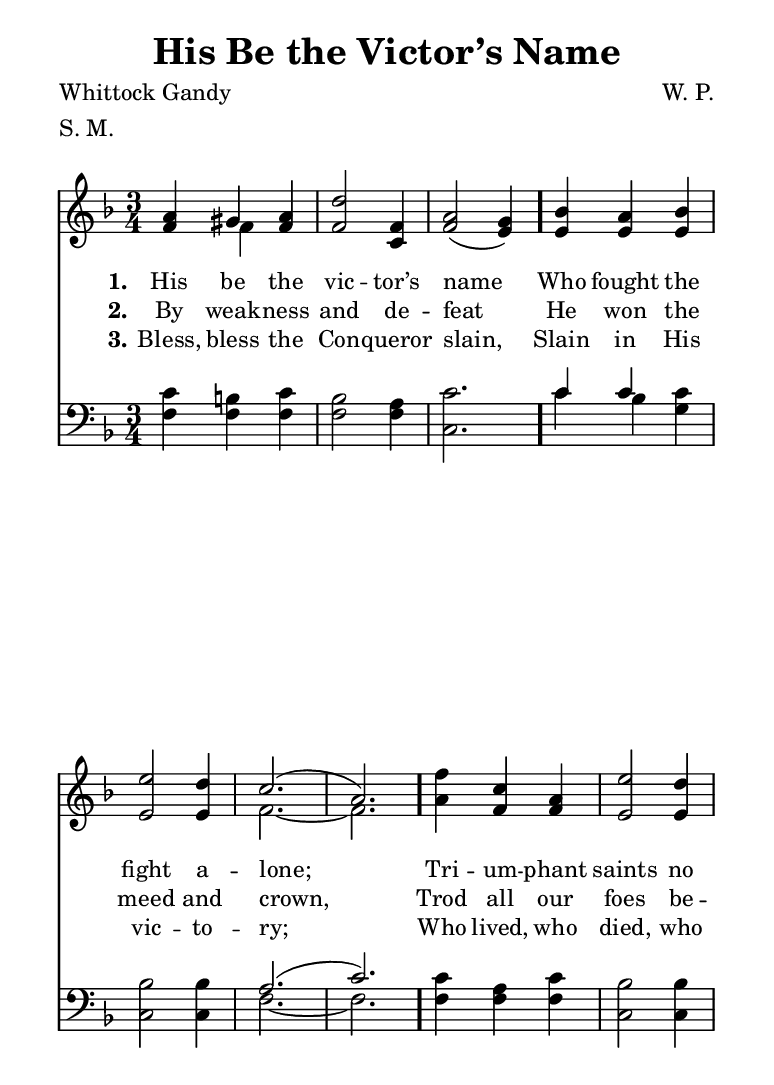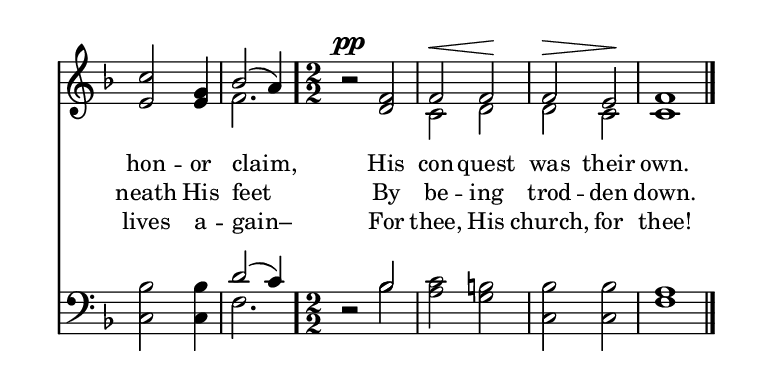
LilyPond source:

\include "common/global.ily"
\paper {
  \include "common/paper.ily"
  ragged-last-bottom = ##t
  system-system-spacing.padding = 11
}

\header{
  hymnnumber = "219"
  title = "His Be the Victor’s Name"
  tunename = "Victor"
  meter = "S. M."
  poet = "Whittock Gandy" % Samuel *Whitelock* Gandy ?
  composer = "W. P."
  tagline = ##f
}

global = {
  \include "common/overrides.ily"
  \override Staff.TimeSignature.style = #'numbered
  \time 3/4
  \override Score.MetronomeMark.transparent = ##t % hide all fermata changes too
  \tempo 4=120
  \key f \major
  \autoBeamOff
}

notesSoprano = {
\global
\relative c'' {

  a4 gis a | d2 f,4 | a2( g4) |
  bes4 a bes | e2 d4 | c2.( | a ) |
  f'4 c a | e'2 d4 | c2 g4 | bes2( a4) | \bar "."
  \time 2/2
  r2^\pp f2 | f^\< f\! | f^\> e\! | f1

  \bar "|."

}
}

notesAlto = {
\global
\relative e' {

  f4 f f | f2 c4 | f2( e4) |
  e4 e e | e2 e4 | f2. ~ | f |
  a4 f f | e2 e4 | e2 e4 | f2. |
  r2 d2 | c d | d c | c1 |

}
}

notesTenor = {
\global
\relative a {

  c4 b c | bes2 a4 | c2. |
  c4 c c | bes2 bes4 | a2.( | c ) |
  c4 a c | bes2 bes4 | bes2 bes4 | d2( c4) |
  r2 bes2 | c b | bes bes | a1 |

}
}

notesBass = {
\global
\relative f {

  f4 f f | f2 f4 | c2. |
  c'4 bes g | c,2 c4 | f2. ~ | f |
  f4 f f | c2 c4 c2 c4 | f2. |
  r2 bes2 | a g | c, c | f1 |

}
}

wordsA = \lyricmode {
\set stanza = "1."

His be the vic -- tor’s name \bar "."
Who fought the fight a -- lone; \bar "."
Tri -- um -- phant saints no hon -- or claim, % \bar "."
His con -- quest was their own. \bar "."

}

wordsB = \lyricmode {
\set stanza = "2."

By weak -- ness and de -- feat
He won the meed and crown,
Trod all our foes be -- neath His feet
By be -- ing trod -- den down.

}

wordsC = \lyricmode {
\set stanza = "3."

Bless, bless the Con -- queror slain,
Slain in His vic -- to -- ry;
Who lived, who died, who lives a -- gain–
For thee, His church, for thee!

}

\score {
  \context ChoirStaff <<
    \context Staff = upper <<
      \set Staff.autoBeaming = ##f
      \set ChoirStaff.systemStartDelimiter = #'SystemStartBar
      \set ChoirStaff.printPartCombineTexts = ##f
      \partcombine #'(2 . 9) \notesSoprano \notesAlto
      \context NullVoice = sopranos { \voiceOne << \notesSoprano >> }
      \context NullVoice = altos { \voiceTwo << \notesAlto >> }
      \context Lyrics = one   \lyricsto sopranos \wordsA
      \context Lyrics = two   \lyricsto sopranos \wordsB
      \context Lyrics = three \lyricsto sopranos \wordsC
    >>
    \context Staff = men <<
      \set Staff.autoBeaming = ##f
      \clef bass
      \set ChoirStaff.printPartCombineTexts = ##f
      \partcombine #'(2 . 9) \notesTenor \notesBass
      \context NullVoice = tenors { \voiceOne << \notesTenor >> }
      \context NullVoice = basses { \voiceTwo << \notesBass >> }
    >>
  >>
  \layout {
    \include "common/layout.ily"
  }
  \midi{
    \include "common/midi.ily"
  }
}

\version "2.19.49"  % necessary for upgrading to future LilyPond versions.

% vi:set et ts=2 sw=2 ai nocindent syntax=lilypond:
